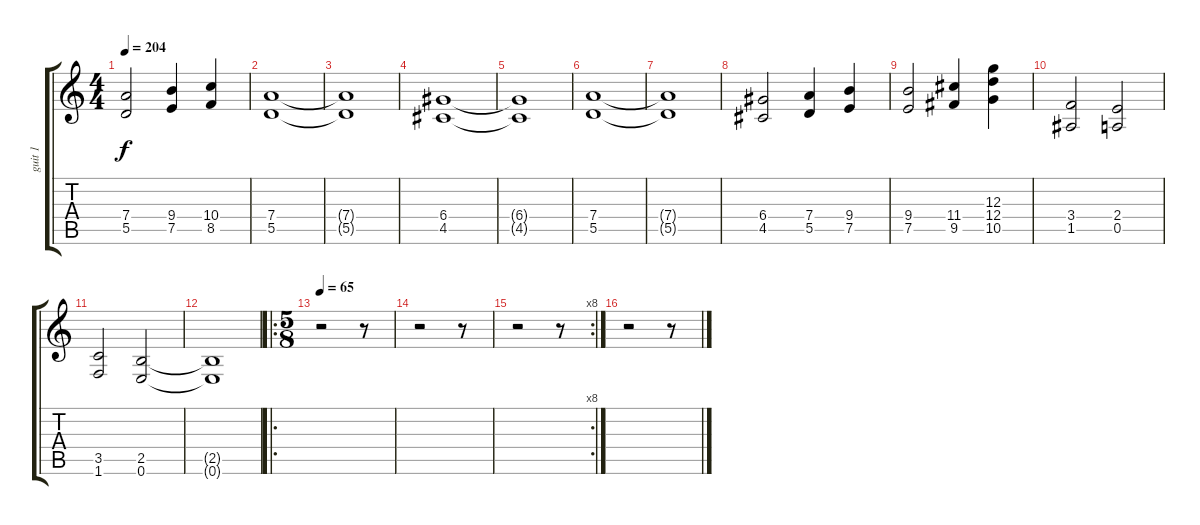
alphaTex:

\track ("guit 1" "guit 1") {instrument distortionguitar}
\staff {score tabs}
\tuning (E4 B3 G3 D3 A2 E2) {hide}
\ts (4 4)
\tempo 204
\clef g2
\ks c
(7.4 5.5).2{dy f} (9.4 7.5).4 (10.4 8.5).4 |
(7.4 5.5).1 |
(7.4{t} 5.5{t}).1 |
(6.4 4.5).1 |
(6.4{t} 4.5{t}).1 |
(7.4 5.5).1 |
(7.4{t} 5.5{t}).1 |
(6.4 4.5).2 (7.4 5.5).4 (9.4 7.5).4 |
(9.4 7.5).2 (11.4 9.5).4 (12.3 12.4 10.5).4 |
(3.4 1.5).2 (2.4 0.5).2 |
(3.5 1.6).2 (2.5 0.6).2 |
(2.5{t} 0.6{t}).1 |
\ro
\ts (5 8)
\tempo 65
r.2 r.8 |
r.2 r.8 |
\rc 8
r.2 r.8 |
r.2 r.8
